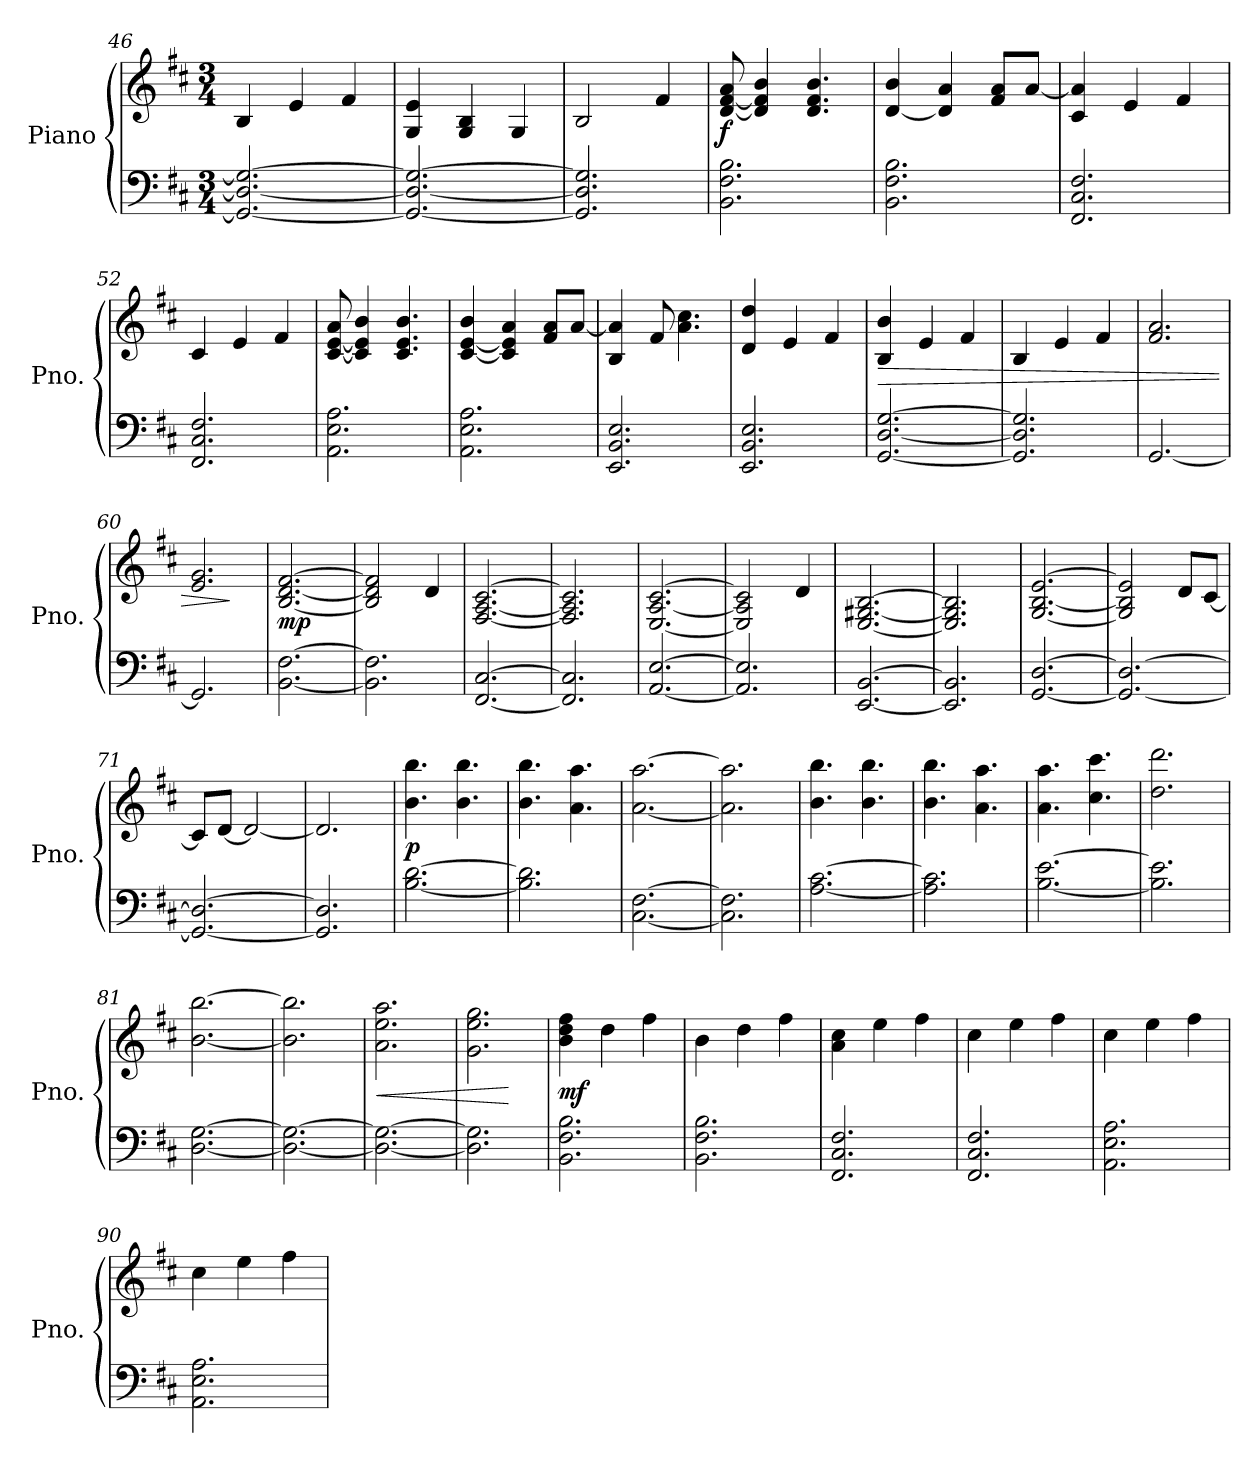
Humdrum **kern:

**kern	**kern	**dynam
*part1	*part1	*part1
*staff2	*staff1	*staff1/2
*I"Piano	*	*
*I'Pno.	*	*
!!LO:LB:g=z
*clefF4	*clefG2	*
*k[f#c#]	*k[f#c#]	*
*M3/4	*M3/4	*
=46	=46	=46
2.GG/_ 2.D/_ 2.G/_	4B/	.
.	4e/	.
.	4f#/	.
=47	=47	=47
2.GG/_ 2.D/_ 2.G/_	4G/ 4e/	.
.	4G/ 4B/	.
.	4G/	.
=48	=48	=48
2.GG/] 2.D/] 2.G/]	2B/	.
.	4f#/	.
=49	=49	=49
!	!	!LO:DY:b
2.BB\ 2.F#\ 2.B\	[8d/ [8f#/ 8a/	f
.	4d/] 4f#/] 4b/	.
.	4.d/ 4.f#/ 4.b/	.
=50	=50	=50
2.BB\ 2.F#\ 2.B\	[4d/ 4b/	.
.	4d/] 4a/	.
.	8f#/ 8a/L	.
.	[8a/J	.
=51	=51	=51
2.FF#/ 2.C#/ 2.F#/	4c#/ 4a/]	.
.	4e/	.
.	4f#/	.
=52	=52	=52
2.FF#/ 2.C#/ 2.F#/	4c#/	.
.	4e/	.
.	4f#/	.
=53	=53	=53
2.AA\ 2.E\ 2.A\	[8c#/ [8e/ 8a/	.
.	4c#/] 4e/] 4b/	.
.	4.c#/ 4.e/ 4.b/	.
=54	=54	=54
2.AA\ 2.E\ 2.A\	[4c#/ [4e/ 4b/	.
.	4c#/] 4e/] 4a/	.
.	8f#/ 8a/L	.
.	[8a/J	.
!!LO:PB:g=z
=55	=55	=55
2.EE/ 2.BB/ 2.E/	4B/ 4a/]	.
.	8f#/	.
.	4.a\ 4.cc#\	.
=56	=56	=56
2.EE/ 2.BB/ 2.E/	4d/ 4dd/	.
.	4e/	.
.	4f#/	.
=57	=57	=57
!	!	!LO:HP:b
[2.GG/ [2.D/ [2.G/	4B/ 4b/	>
.	4e/	.
.	4f#/	.
=58	=58	=58
2.GG/] 2.D/] 2.G/]	4B/	.
.	4e/	.
.	4f#/	.
=59	=59	=59
[2.GG/	2.f#/ 2.a/	.
=60	=60	=60
2.GG/]	2.e/ 2.g/	.
.	.	]
=61	=61	=61
!	!	!LO:DY:b
[2.BB\ [2.F#\	[2.B/ [2.d/ [2.f#/	mp
=62	=62	=62
2.BB\] 2.F#\]	2B/] 2d/] 2f#/]	.
.	4d/	.
=63	=63	=63
[2.FF#/ [2.C#/	[2.F#/ [2.A/ [2.c#/	.
=64	=64	=64
2.FF#/] 2.C#/]	2.F#/] 2.A/] 2.c#/]	.
=65	=65	=65
[2.AA/ [2.E/	[2.E/ [2.A/ [2.c#/	.
=66	=66	=66
2.AA/] 2.E/]	2E/] 2A/] 2c#/]	.
.	4d/	.
=67	=67	=67
[2.EE/ [2.BB/	[2.E/ [2.G#X/ [2.B/	.
!!LO:LB:g=z
=68	=68	=68
2.EE/] 2.BB/]	2.E/] 2.G#/] 2.B/]	.
=69	=69	=69
[2.GG/ [2.D/	[2.G/ [2.B/ [2.e/	.
=70	=70	=70
2.GG/_ 2.D/_	2G/] 2B/] 2e/]	.
.	8d/L	.
.	[8c#/J	.
=71	=71	=71
2.GG/_ 2.D/_	8c#/L]	.
.	[8d/J	.
.	2d/_	.
=72	=72	=72
2.GG/] 2.D/]	2.d/]	.
=73	=73	=73
!	!	!LO:DY:b
[2.B\ [2.d\	4.b\ 4.bb\	p
.	4.b\ 4.bb\	.
=74	=74	=74
2.B\] 2.d\]	4.b\ 4.bb\	.
.	4.a\ 4.aa\	.
=75	=75	=75
[2.C#\ [2.F#\	[2.a\ [2.aa\	.
=76	=76	=76
2.C#\] 2.F#\]	2.a\] 2.aa\]	.
=77	=77	=77
[2.A\ [2.c#\	4.b\ 4.bb\	.
.	4.b\ 4.bb\	.
=78	=78	=78
2.A\] 2.c#\]	4.b\ 4.bb\	.
.	4.a\ 4.aa\	.
=79	=79	=79
[2.B\ [2.e\	4.a\ 4.aa\	.
.	4.cc#\ 4.ccc#\	.
!!LO:LB:g=z
=80	=80	=80
2.B\] 2.e\]	2.dd\ 2.ddd\	.
=81	=81	=81
[2.D\ [2.G\	[2.b\ [2.bb\	.
=82	=82	=82
2.D\_ 2.G\_	2.b\] 2.bb\]	.
=83	=83	=83
!	!	!LO:HP:b
2.D\_ 2.G\_	2.a\ 2.ee\ 2.aa\	<
=84	=84	=84
2.D\] 2.G\]	2.g\ 2.ee\ 2.gg\	.
.	.	[
=85	=85	=85
!	!	!LO:DY:b
2.BB\ 2.F#\ 2.B\	4b\ 4dd\ 4ff#\	mf
.	4dd\	.
.	4ff#\	.
=86	=86	=86
2.BB\ 2.F#\ 2.B\	4b\	.
.	4dd\	.
.	4ff#\	.
=87	=87	=87
2.FF#/ 2.C#/ 2.F#/	4a\ 4cc#\	.
.	4ee\	.
.	4ff#\	.
=88	=88	=88
2.FF#/ 2.C#/ 2.F#/	4cc#\	.
.	4ee\	.
.	4ff#\	.
=89	=89	=89
2.AA\ 2.E\ 2.A\	4cc#\	.
.	4ee\	.
.	4ff#\	.
=90	=90	=90
2.AA\ 2.E\ 2.A\	4cc#\	.
.	4ee\	.
.	4ff#\	.
=	=	=
*-	*-	*-
